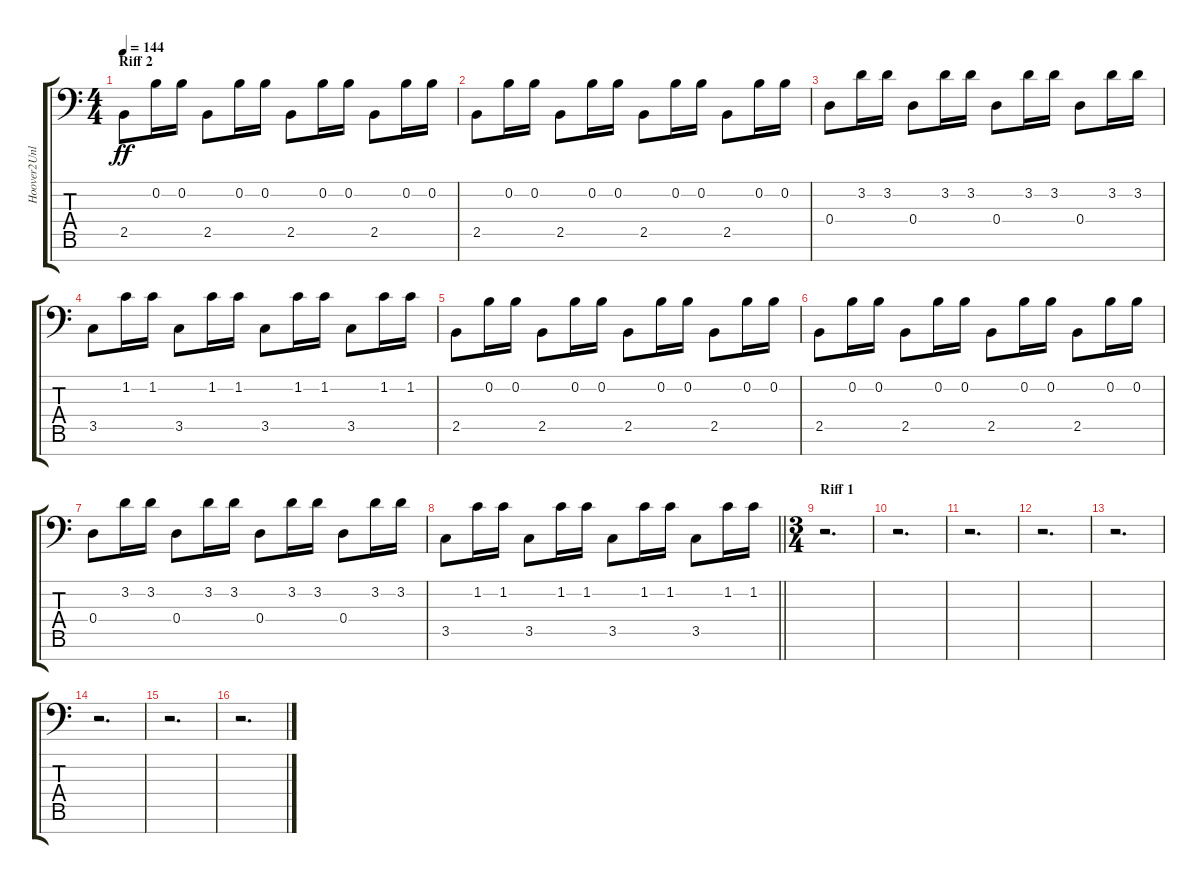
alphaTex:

\track ("Hoover2Unlim" "Hoover2Unl") {instrument pad4choir}
\staff {score tabs}
\tuning (E4 B3 G3 D3 A2 E2 C-1) {hide}
\ts (4 4)
\section ("" "Riff 2")
\tempo 144
\clef f4
\ks c
2.5.8{dy ff} 0.2.16 0.2.16 2.5.8 0.2.16 0.2.16 2.5.8 0.2.16 0.2.16 2.5.8 0.2.16 0.2.16 |
2.5.8 0.2.16 0.2.16 2.5.8 0.2.16 0.2.16 2.5.8 0.2.16 0.2.16 2.5.8 0.2.16 0.2.16 |
0.4.8 3.2.16 3.2.16 0.4.8 3.2.16 3.2.16 0.4.8 3.2.16 3.2.16 0.4.8 3.2.16 3.2.16 |
3.5.8 1.2.16 1.2.16 3.5.8 1.2.16 1.2.16 3.5.8 1.2.16 1.2.16 3.5.8 1.2.16 1.2.16 |
2.5.8 0.2.16 0.2.16 2.5.8 0.2.16 0.2.16 2.5.8 0.2.16 0.2.16 2.5.8 0.2.16 0.2.16 |
2.5.8 0.2.16 0.2.16 2.5.8 0.2.16 0.2.16 2.5.8 0.2.16 0.2.16 2.5.8 0.2.16 0.2.16 |
0.4.8 3.2.16 3.2.16 0.4.8 3.2.16 3.2.16 0.4.8 3.2.16 3.2.16 0.4.8 3.2.16 3.2.16 |
\barLineRight lightlight
3.5.8 1.2.16 1.2.16 3.5.8 1.2.16 1.2.16 3.5.8 1.2.16 1.2.16 3.5.8 1.2.16 1.2.16 |
\ts (3 4)
\section ("" "Riff 1")
r.2{d} |
r.2{d} |
r.2{d} |
r.2{d} |
r.2{d} |
r.2{d} |
r.2{d} |
r.2{d}
